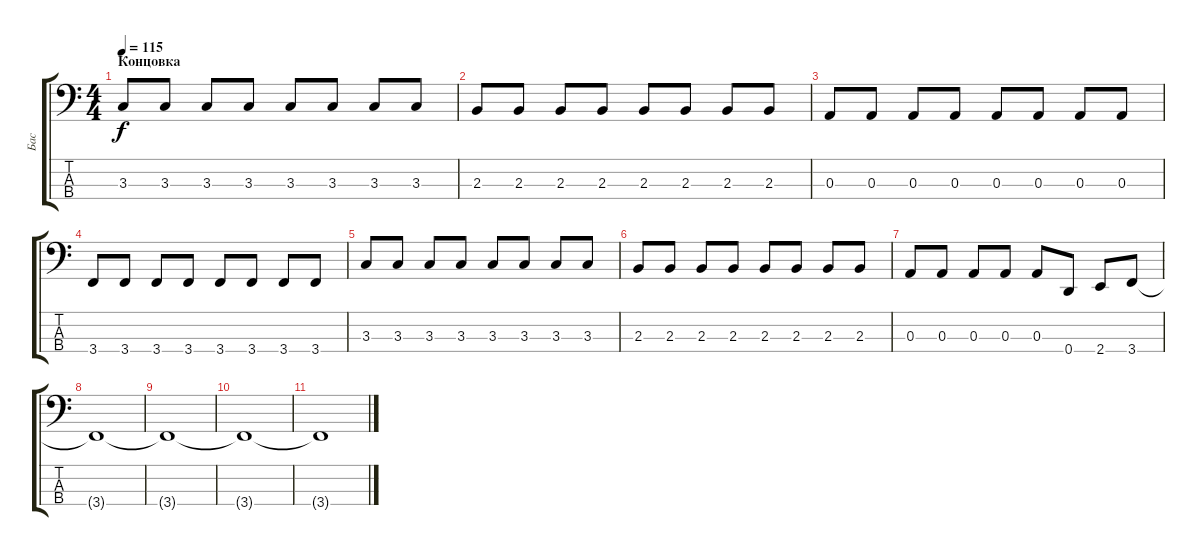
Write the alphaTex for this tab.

\track ("Бас" "Бас") {instrument acousticbass}
\staff {score tabs}
\tuning (G2 D2 A1 D1) {hide}
\ts (4 4)
\section ("" "Концовка")
\tempo 115
\clef f4
\ks c
3.3.8{dy f} 3.3.8 3.3.8 3.3.8 3.3.8 3.3.8 3.3.8 3.3.8 |
2.3.8 2.3.8 2.3.8 2.3.8 2.3.8 2.3.8 2.3.8 2.3.8 |
0.3.8 0.3.8 0.3.8 0.3.8 0.3.8 0.3.8 0.3.8 0.3.8 |
3.4.8 3.4.8 3.4.8 3.4.8 3.4.8 3.4.8 3.4.8 3.4.8 |
3.3.8 3.3.8 3.3.8 3.3.8 3.3.8 3.3.8 3.3.8 3.3.8 |
2.3.8 2.3.8 2.3.8 2.3.8 2.3.8 2.3.8 2.3.8 2.3.8 |
0.3.8 0.3.8 0.3.8 0.3.8 0.3.8 0.4.8 2.4.8 3.4.8 |
3.4{t}.1{volume 0} |
3.4{t}.1 |
3.4{t}.1 |
3.4{t}.1
